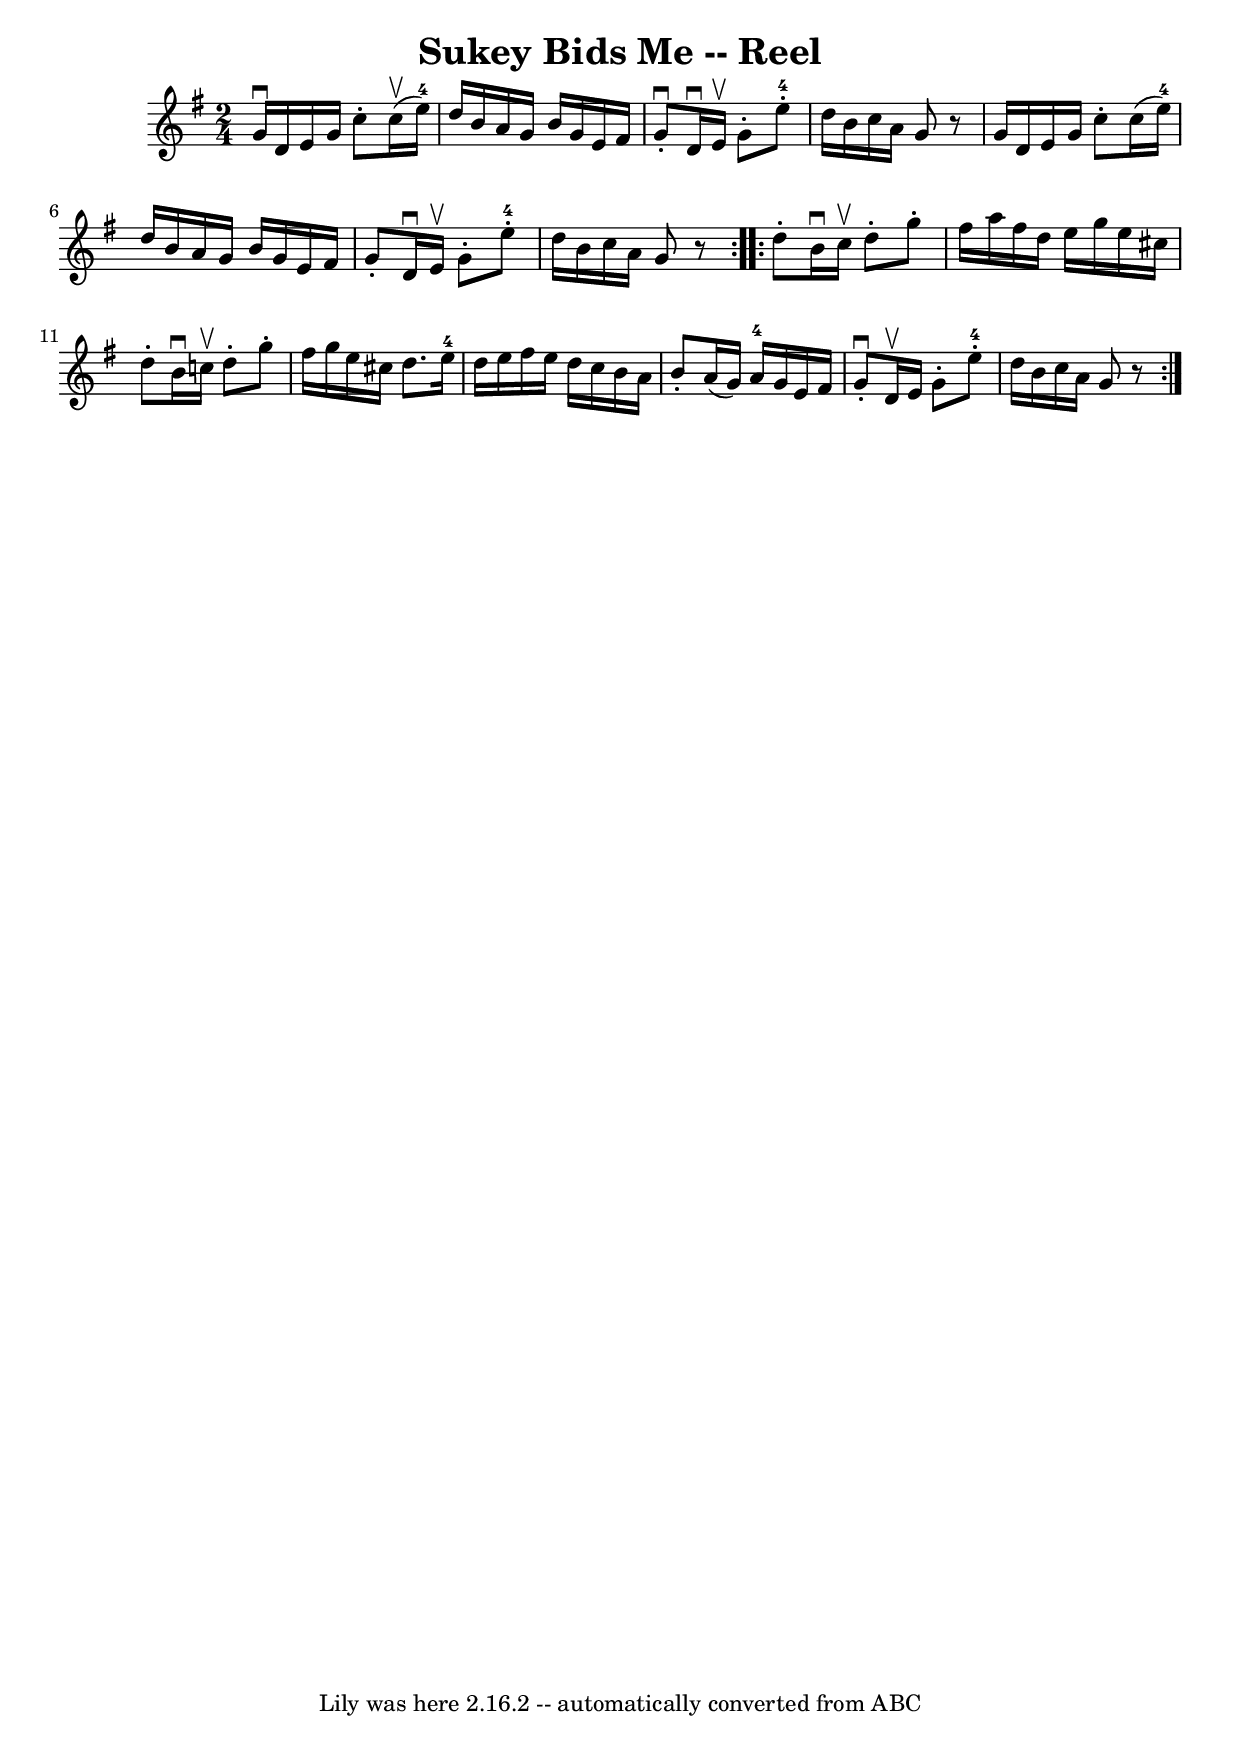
\version "2.7.40"
\include "Mammoth.ily"
\header {
	%% book = "Ryan's Mammoth Collection"
	crossRefNumber = "1"
	footnotes = "\\\\321"
	origin = "SCOTCH."
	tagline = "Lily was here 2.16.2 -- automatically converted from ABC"
	title = "Sukey Bids Me -- Reel"
}
voicedefault =  {


\repeat volta 2 {
\time 2/4 \key g \major g'16^\downbow d'16 e'16 g'16 c''8 -.   
c''16^\upbow(e''16-4)   |
 d''16 b'16 a'16 g'16    
b'16 g'16 e'16 fis'16    |
 g'8^\downbow-. d'16^\downbow   
e'16^\upbow g'8 -. e''8-4-.   |
 d''16 b'16 c''16 a'16 
 g'8    r8   |
 g'16 d'16 e'16 g'16 c''8 -. c''16 (
e''16-4)   |
 d''16 b'16 a'16 g'16 b'16 g'16    
e'16 fis'16    |
 g'8 -. d'16^\downbow e'16^\upbow g'8 -.   
e''8-4-.   |
 d''16 b'16 c''16 a'16 g'8    r8   }     
\repeat volta 2 { d''8 -. b'16^\downbow c''16^\upbow d''8 -. g''8 
-.   |
 fis''16 a''16 fis''16 d''16 e''16 g''16 e''16 
 cis''16    |
 d''8 -. b'16^\downbow c''!16^\upbow d''8 -.   
g''8 -.   |
 fis''16 g''16 e''16 cis''16 d''8. e''16 
-4   |
 d''16 e''16 fis''16 e''16 d''16 c''16    
b'16 a'16    |
 b'8 -. a'16 (g'16) a'16-4 g'16    
e'16 fis'16    |
 g'8^\downbow-. d'16^\upbow e'16 g'8 -.   
e''8-4-.   |
 d''16 b'16 c''16 a'16 g'8    r8   }   
}

\score{
    <<

	\context Staff="default"
	{
	    \voicedefault 
	}

    >>
	\layout {
	}
	\midi {}
}
